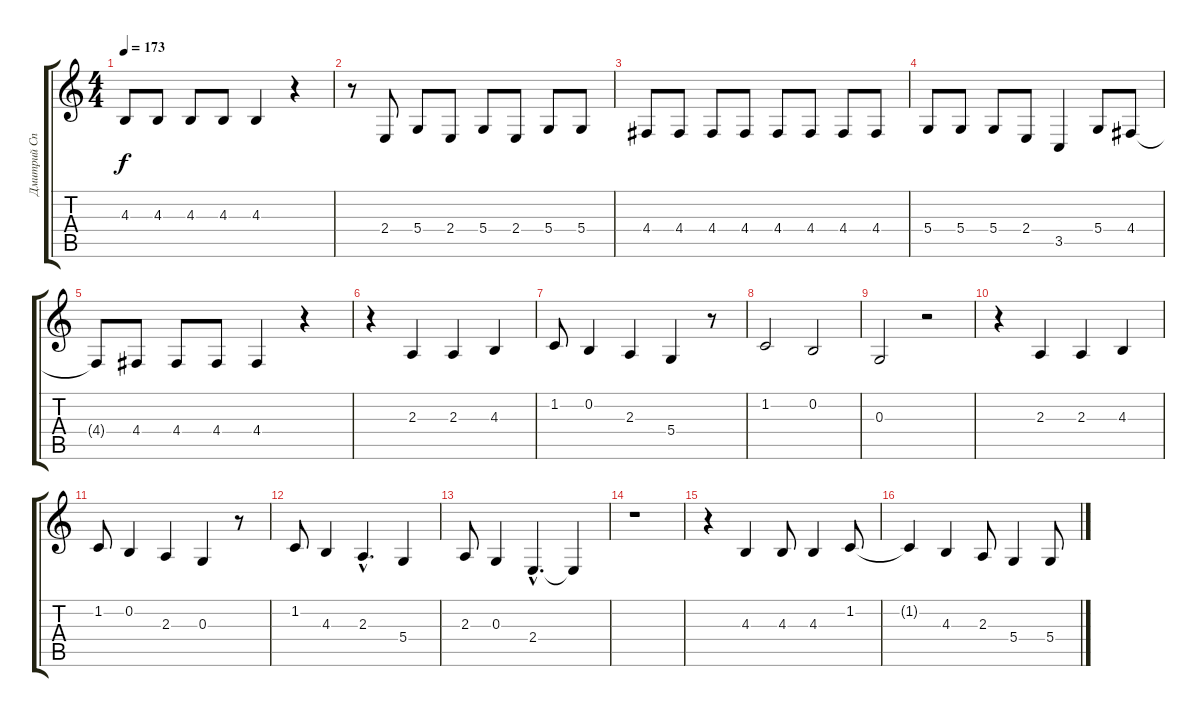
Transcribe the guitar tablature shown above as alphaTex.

\track ("Дмитрий Спирин" "Дмитрий Сп") {instrument lead8bassandlead}
\staff {score tabs}
\tuning (E4 B3 G3 D3 A2 E2) {hide}
\ts (4 4)
\tempo 173
\clef g2
\ks c
4.3.8{dy f} 4.3.8 4.3.8 4.3.8 4.3.4 r.4 |
r.8 2.4.8 5.4.8 2.4.8 5.4.8 2.4.8 5.4.8 5.4.8 |
4.4.8 4.4.8 4.4.8 4.4.8 4.4.8 4.4.8 4.4.8 4.4.8 |
5.4.8 5.4.8 5.4.8 2.4.8 3.5.4 5.4.8 4.4.8 |
4.4{t}.8 4.4.8 4.4.8 4.4.8 4.4.4 r.4 |
r.4 2.3.4 2.3.4 4.3.4 |
1.2.8 0.2.4 2.3.4 5.4.4 r.8 |
1.2.2 0.2.2 |
0.3.2 r.2 |
r.4 2.3.4 2.3.4 4.3.4 |
1.2.8 0.2.4 2.3.4 0.3.4 r.8 |
1.2.8 4.3.4 2.3{hac}.4{d} 5.4.4 |
2.3.8 0.3.4 2.4{hac}.4{d} 2.4{t}.4 |
r.1 |
r.4 4.3.4 4.3.8 4.3.4 1.2.8 |
1.2{t}.4 4.3.4 2.3.8 5.4.4 5.4.8
